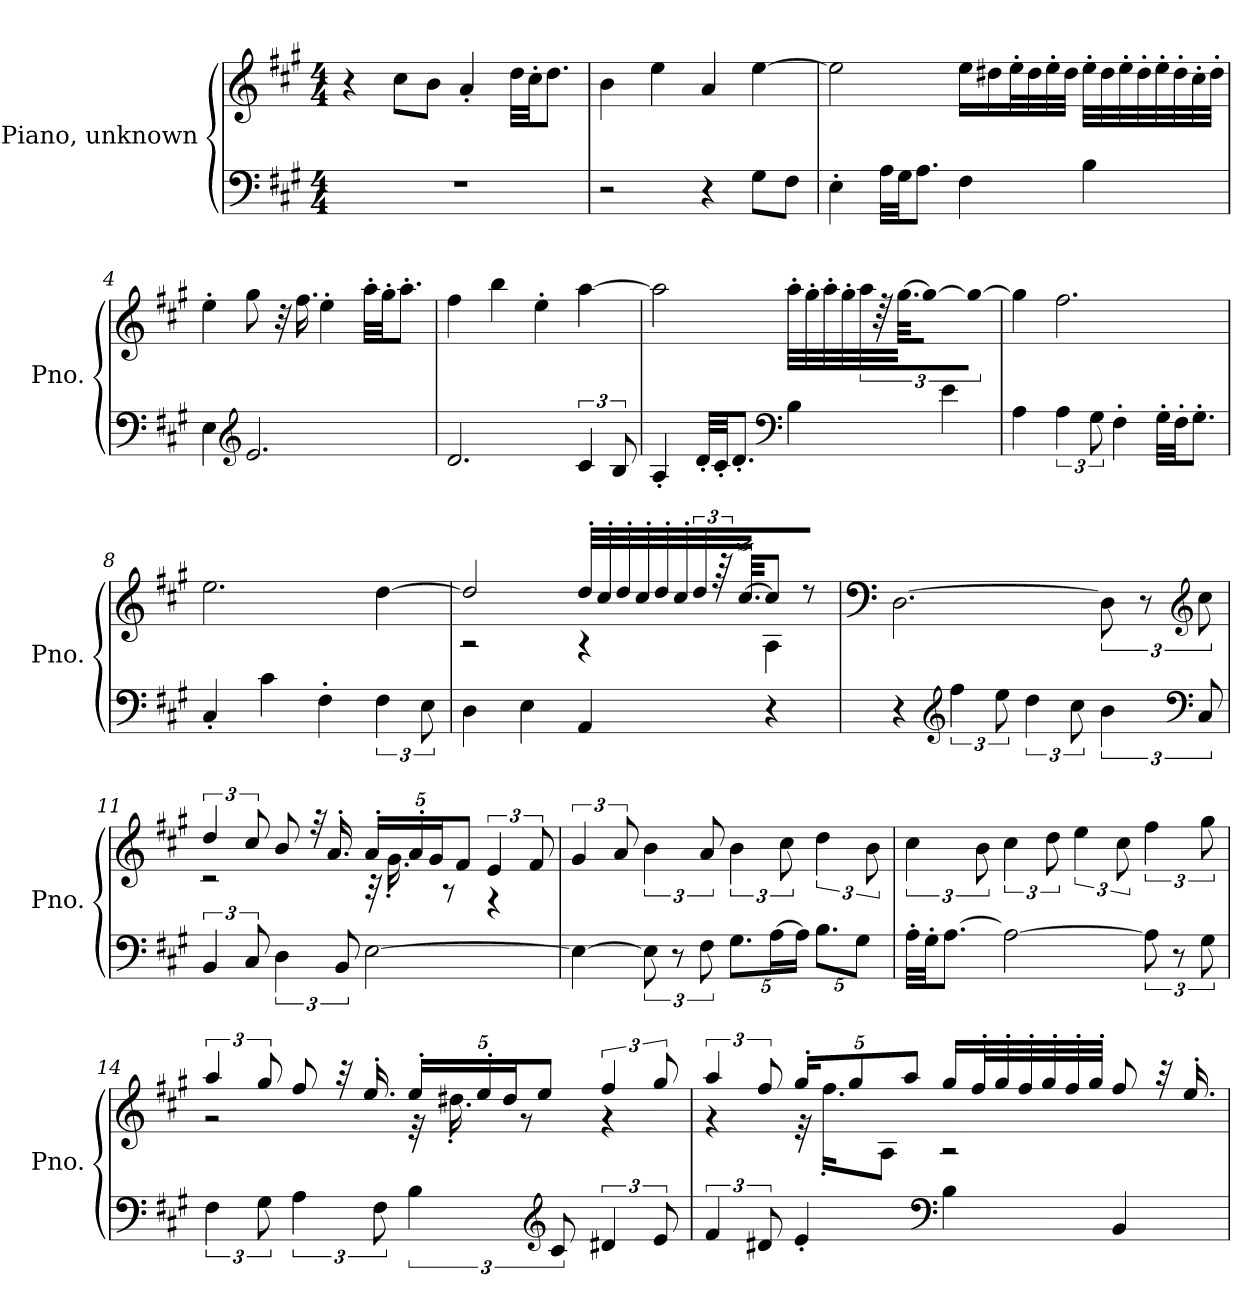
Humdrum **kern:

**kern	**kern
*part1	*part1
*staff2	*staff1
*I"Piano, unknown	*
*I'Pno.	*
*clefF4	*clefG2
*k[f#c#g#]	*k[f#c#g#]
*M4/4	*M4/4
*MM120	*MM120
=1	=1
1r	4r
.	8cc#\L
.	8b\J
.	4a'/
.	32dd\LLL
.	32cc#'\JJ
.	8.dd\J
=2	=2
2r	4b\
.	4ee\
4r	4a/
8G#\L	[4ee\
8F#\J	.
=3	=3
4E'\	2ee\]
32A\LLL	.
32G#\JJ	.
8.A\J	.
4F#\	16ee\LL
.	16dd#X\
.	32ee'\L
.	32dd#\
.	32ee'\
.	32dd#\JJJ
4B\	32ee'\LLL
.	32dd#\
.	32ee'\
.	32dd#'\
.	32ee'\
.	32dd#'\
.	32cc#'\
.	32dd#'\JJJ
=4	=4
4E\	4ee'\
*clefG2	*
2.e/	8gg#\
.	32r
.	16.ff#\
.	4ee'\
.	32aa'\LLL
.	32gg#'\JJ
.	8.aa'\J
!!LO:LB:g=z
=5	=5
2.d/	4ff#\
.	4bb\
.	4ee'\
6c#/	[4aa\
12B/	.
=6	=6
4A'/	2aa\]
32d'/LLL	.
32c#'/JJ	.
8.d'/J	.
*clefF4	*
4B\	32aa'\LLL
.	32gg#'\
.	32aa'\
.	32gg#'\
.	48aa\JJJ
.	96r
.	[48.gg#\KLL
.	16gg#\JJ_
4e\	4gg#\_
=7	=7
4A\	4gg#\]
6A\	2.ff#\
12G#\	.
4F#'\	.
32G#'\LLL	.
32F#'\JJ	.
8.G#'\J	.
=8	=8
4C#'/	2.ee\
4c#\	.
4F#'\	.
6F#\	[4dd\
12E\	.
!!LO:LB:g=z
=9	=9
*	*^
4D\	2dd/]	2r
4E\	.	.
4AA/	32dd'/LLL	4r
.	32cc#'/	.
.	32dd'/	.
.	32cc#'/	.
.	32dd'/	.
.	32cc#'/	.
.	48dd/JJJ	.
.	96r	.
.	[48.cc#/KKL	.
4r	8cc#/J]	4A\
.	8r	.
*	*v	*v
=10	=10
*	*clefF4
4r	[2.D\
*clefG2	*
6ff#\	.
12ee\	.
6dd\	.
12cc#\	.
6b\	12D\]
.	12r
*clefF4	*clefG2
12C#/	12cc#\
=11	=11
*	*^
6BB/	6dd/	2r
12C#/	12cc#/	.
6D\	8b/	.
.	32r	.
.	16.a'/	.
12BB/	.	.
*	*Xbrackettup	*
[2E\	20a'/LL	32r
.	.	16.g#'\
.	20a'/	.
.	20g#/J	.
.	.	8r
.	10f#/J	.
*	*brackettup	*
.	6e/	4r
.	12f#/	.
*	*v	*v
!!LO:LB:g=z
=12	=12
4E\_	6g#/
.	12a/
12E\]	6b\
12r	.
12F#\	12a/
*Xbrackettup	*
10.G#\L	6b\
[20A\L	.
.	12cc#\
20A\JJ]	.
10.B\L	6dd\
10G#\J	.
.	12b\
=13	=13
32A'\LLL	6cc#\
32G#'\JJ	.
[8.A\J	.
.	12b\
2A\_	6cc#\
.	12dd\
.	6ee\
.	12cc#\
*brackettup	*
12A\]	6ff#\
12r	.
12G#\	12gg#\
=14	=14
*	*^
6F#\	6aa/	2r
12G#\	12gg#/	.
6A\	8ff#/	.
.	32r	.
.	16.ee'/	.
12F#\	.	.
*	*Xbrackettup	*
6B\	20ee'/LL	32r
.	.	16.dd#X'\
.	20ee'/	.
.	20dd#/J	.
.	.	8r
.	10ee/J	.
*clefG2	*	*
12c#/	.	.
*	*brackettup	*
6d#X/	6ff#/	4r
12e/	12gg#/	.
!!LO:LB:g=z	!!
=15	=15	=15
6f#/	6aa/	4r
12d#X/	12ff#/	.
*	*Xbrackettup	*
4e'/	20gg#'/KL	32r
.	.	16.ff#'\KL
.	10gg#/	.
.	.	8A\J
.	10aa/J	.
*clefF4	*	*
4B\	16gg#/LL	2r
.	32ff#'/L	.
.	32gg#'/	.
.	32ff#'/	.
.	32gg#'/	.
.	32ff#'/	.
.	32gg#'/JJJ	.
4BB/	8ff#/	.
.	32r	.
.	16.ee'/	.
*	*v	*v
=	=
*-	*-
